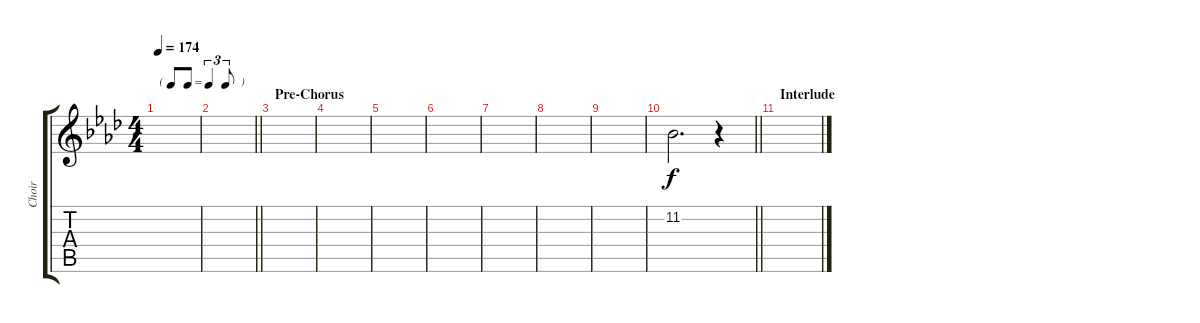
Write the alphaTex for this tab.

\track ("Choir" "Choir") {instrument choiraahs}
\staff {score tabs}
\tuning (E4 B3 G3 D3 A2 E2) {hide}
\ts (4 4)
\tf triplet8th
\tempo 174
\clef g2
\ks ab
|
\barLineRight lightlight
|
\section ("" "Pre-Chorus")
|
|
|
|
|
|
|
\barLineRight lightlight
11.2.2{d} r.4 |
\section ("" "Interlude")
